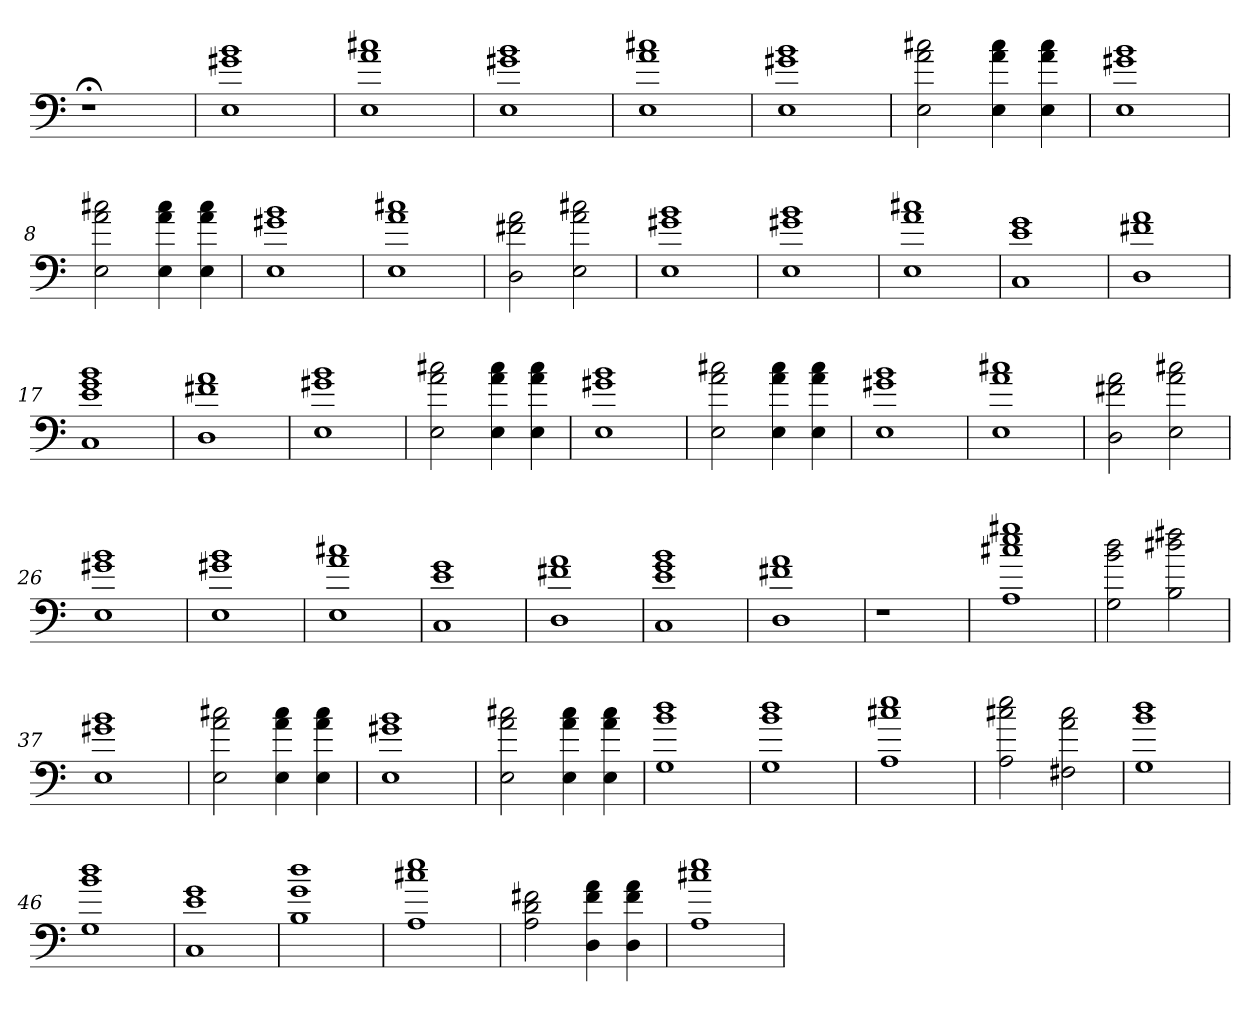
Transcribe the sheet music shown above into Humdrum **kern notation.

**kern
*part1
*staff1
=
1r;<
=1
1E 1g#X 1b
=2
1E 1a 1cc#X
=3
1E 1g#X 1b
=4
1E 1a 1cc#X
=5
1E 1g#X 1b
=6
2E 2a 2cc#X
4E 4a 4cc#
4E 4a 4cc#
=7
1E 1g#X 1b
=8
2E 2a 2cc#X
4E 4a 4cc#
4E 4a 4cc#
=9
1E 1g#X 1b
=10
1E 1a 1cc#X
=11
2D 2f#X 2a
2E 2a 2cc#X
=12
1E 1g#X 1b
=13
1E 1g#X 1b
=14
1E 1a 1cc#X
=15
1C 1e 1g
=16
1D 1f#X 1a
=17
1C 1e 1g 1b
=18
1D 1f#X 1a
=19
1E 1g#X 1b
=20
2E 2a 2cc#X
4E 4a 4cc#
4E 4a 4cc#
=21
1E 1g#X 1b
=22
2E 2a 2cc#X
4E 4a 4cc#
4E 4a 4cc#
=23
1E 1g#X 1b
=24
1E 1a 1cc#X
=25
2D 2f#X 2a
2E 2a 2cc#X
=26
1E 1g#X 1b
=27
1E 1g#X 1b
=28
1E 1a 1cc#X
=29
1C 1e 1g
=30
1D 1f#X 1a
=31
1C 1e 1g 1b
=32
1D 1f#X 1a
=33
1r
=34
1r
=35
1A 1cc#X 1ee 1gg#X
=36
2G 2b 2dd
2B 2dd#X 2ff#X
=37
1E 1g#X 1b
=38
2E 2a 2cc#X
4E 4a 4cc#
4E 4a 4cc#
=39
1E 1g#X 1b
=40
2E 2a 2cc#X
4E 4a 4cc#
4E 4a 4cc#
=41
1G 1b 1dd
=42
1G 1b 1dd
=43
1A 1cc#X 1ee
=44
2A 2cc#X 2ee
2F#X 2a 2cc#
=45
1G 1b 1dd
=46
1G 1b 1dd
=47
1C 1e 1g
=48
1B 1g 1dd
=49
1A 1cc#X 1ee
=50
2A 2d 2f#X
4D 4f# 4a
4D 4f# 4a
=51
1A 1cc#X 1ee
=
*-
